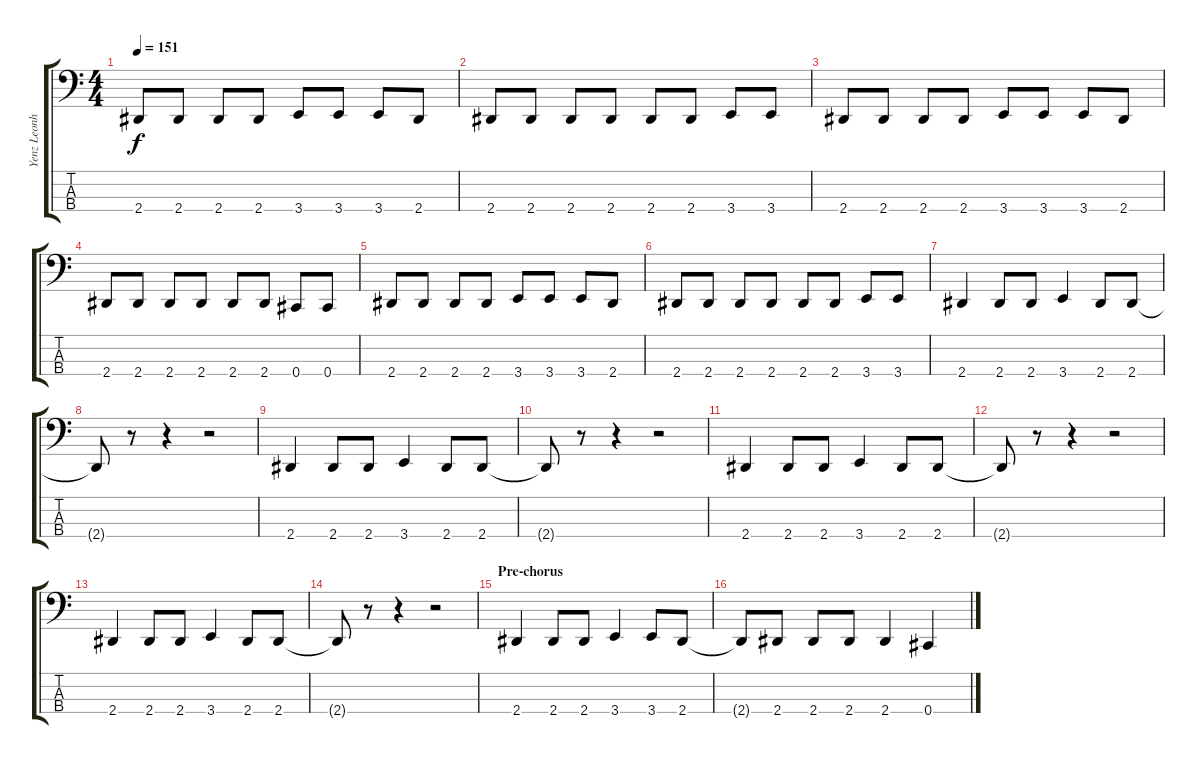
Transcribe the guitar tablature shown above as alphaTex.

\track ("Yenz Leonhardt" "Yenz Leonh") {instrument electricbasspick}
\staff {score tabs}
\tuning (E2 B1 Gb1 Db1) {hide}
\ts (4 4)
\tempo 151
\clef f4
\ks c
2.4.8{dy f} 2.4.8 2.4.8 2.4.8 3.4.8 3.4.8 3.4.8 2.4.8 |
2.4.8 2.4.8 2.4.8 2.4.8 2.4.8 2.4.8 3.4.8 3.4.8 |
2.4.8 2.4.8 2.4.8 2.4.8 3.4.8 3.4.8 3.4.8 2.4.8 |
2.4.8 2.4.8 2.4.8 2.4.8 2.4.8 2.4.8 0.4.8 0.4.8 |
2.4.8 2.4.8 2.4.8 2.4.8 3.4.8 3.4.8 3.4.8 2.4.8 |
2.4.8 2.4.8 2.4.8 2.4.8 2.4.8 2.4.8 3.4.8 3.4.8 |
2.4.4 2.4.8 2.4.8 3.4.4 2.4.8 2.4.8 |
2.4{t}.8 r.8 r.4 r.2 |
2.4.4 2.4.8 2.4.8 3.4.4 2.4.8 2.4.8 |
2.4{t}.8 r.8 r.4 r.2 |
2.4.4 2.4.8 2.4.8 3.4.4 2.4.8 2.4.8 |
2.4{t}.8 r.8 r.4 r.2 |
2.4.4 2.4.8 2.4.8 3.4.4 2.4.8 2.4.8 |
2.4{t}.8 r.8 r.4 r.2 |
\section ("" "Pre-chorus")
2.4.4 2.4.8 2.4.8 3.4.4 3.4.8 2.4.8 |
2.4{t}.8 2.4.8 2.4.8 2.4.8 2.4.4 0.4.4
